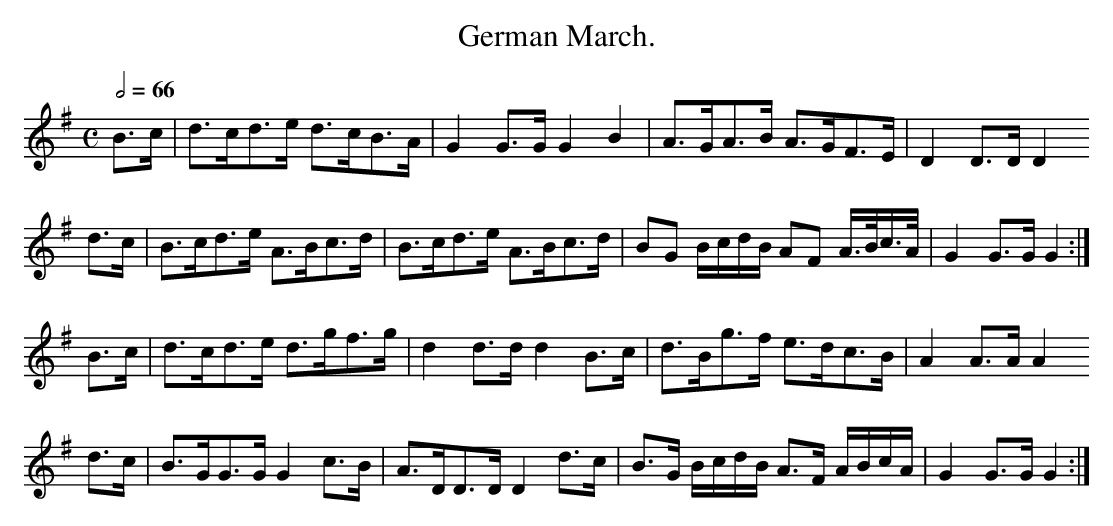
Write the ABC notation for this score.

X:1
T:German March.
M:C
L:1/8
Q:1/2=66
K:G
B>c|d>cd>e d>cB>A|G2 G>G G2 B2 |A>GA>B      A>GF>E       |D2 D>D D2
d>c|B>cd>e A>Bc>d|B>cd>e A>Bc>d|BG  B/c/d/B/ AF  A/>B/c/>A/|G2 G>G G2:|
B>c|d>cd>e d>gf>g|d2 d>d d2 B>c|d>Bg>f      e>dc>B       |A2 A>A A2
d>c|B>GG>G G2 c>B|A>DD>D D2 d>c|B>G B/c/d/B/ A>F A/B/c/A/  |G2 G>G G2:|
